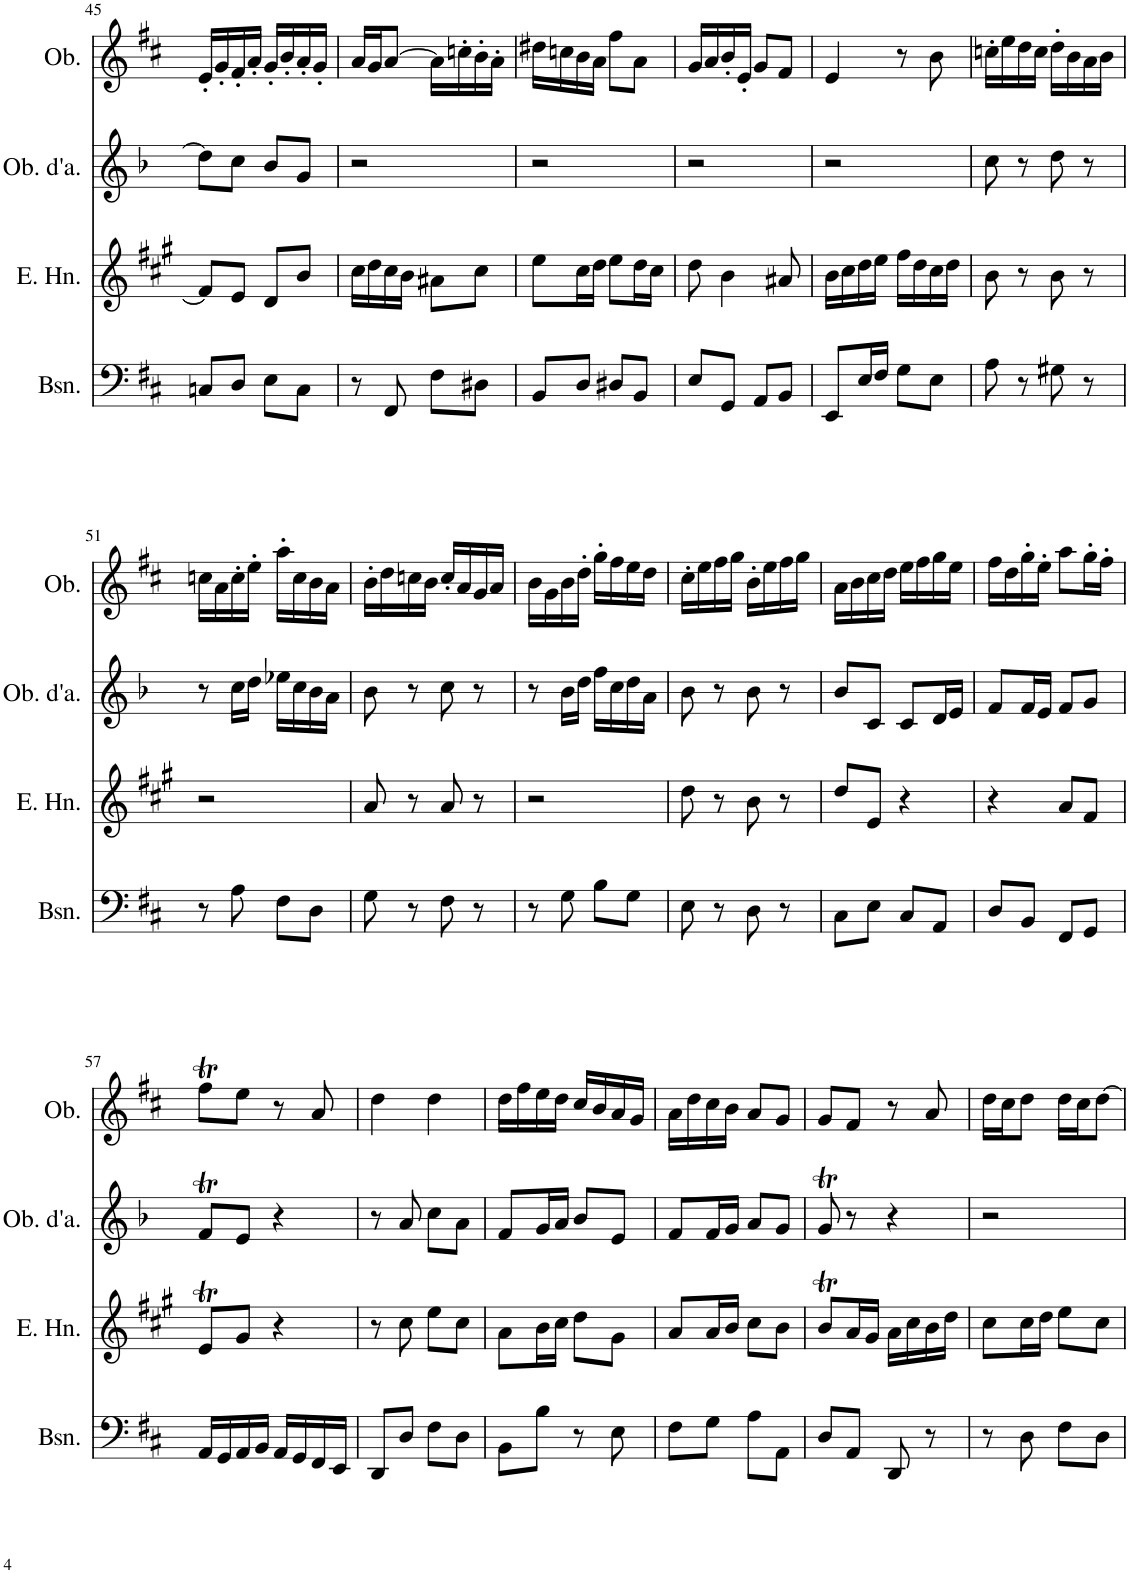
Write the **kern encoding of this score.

**kern	**kern	**kern	**kern
*part4	*part3	*part2	*part1
*staff4	*staff3	*staff2	*staff1
*I"Bassoon	*I"English Horn	*I"Oboe d'amore	*I"Oboe
*I'Bsn.	*I'E. Hn.	*I'Ob. d'a.	*I'Ob.
!!LO:PB:g=z
*clefF4	*clefG2	*clefG2	*clefG2
*	*Trd4c7	*Trd2c3	*
*k[f#c#]	*k[f#c#g#]	*k[b-]	*k[f#c#]
*M2/4	*M2/4	*M2/4	*M2/4
=45	=45	=45	=45
8Cn/L	8f#/L]	8dd\L]	16e'/LL
.	.	.	16g'/
8D/J	8e/J	8cc\J	16f#'/
.	.	.	16a'/JJ
8E\L	8d/L	8b-/L	16g'/LL
.	.	.	16b'/
8C\J	8b/J	8g/J	16a'/
.	.	.	16g'/JJ
=46	=46	=46	=46
8r	16cc#\LL	2r	16a/LL
.	16dd\	.	16g/J
8FF#/	16cc#\	.	[8a/J
.	16b\JJ	.	.
8F#\L	8a#X\L	.	16a\LL]
.	.	.	16ccn'\
8D#X\J	8cc#\J	.	16b'\
.	.	.	16a'\JJ
=47	=47	=47	=47
8BB/L	8ee\L	2r	16dd#X\LL
.	.	.	16ccn\
8D/J	16cc#\L	.	16b\
.	16dd\JJ	.	16a\JJ
8D#X/L	8ee\L	.	8ff#\L
8BB/J	16dd\L	.	8a\J
.	16cc#\JJ	.	.
=48	=48	=48	=48
8E/L	8dd\	2r	16g/LL
.	.	.	16a/
8GG/J	4b\	.	16b'/
.	.	.	16e'/JJ
8AA/L	.	.	8g/L
8BB/J	8a#X/	.	8f#/J
=49	=49	=49	=49
8EE/L	16b\LL	2r	4e/
.	16cc#\	.	.
16E/L	16dd\	.	.
16F#/JJ	16ee\JJ	.	.
8G\L	16ff#\LL	.	8r
.	16dd\	.	.
8E\J	16cc#\	.	8b\
.	16dd\JJ	.	.
=50	=50	=50	=50
8A\	8b\	8cc\	16ccn'\LL
.	.	.	16ee\
8r	8r	8r	16dd\
.	.	.	16cc\JJ
8G#X\	8b\	8dd\	16dd'\LL
.	.	.	16b\
8r	8r	8r	16a\
.	.	.	16b\JJ
!!LO:LB:g=z
=51	=51	=51	=51
8r	2r	8r	16ccn\LL
.	.	.	16a\
8A\	.	16cc\LL	16cc'\
.	.	16dd\JJ	16ee'\JJ
8F#\L	.	16ee-X\LL	16aa'\LL
.	.	16cc\	16cc\
8D\J	.	16b-\	16b\
.	.	16a\JJ	16a\JJ
=52	=52	=52	=52
8G\	8a/	8b-\	16b'\LL
.	.	.	16dd\
8r	8r	8r	16ccn\
.	.	.	16b\JJ
8F#\	8a/	8cc\	16cc'/LL
.	.	.	16a/
8r	8r	8r	16g/
.	.	.	16a/JJ
=53	=53	=53	=53
8r	2r	8r	16b\LL
.	.	.	16g\
8G\	.	16b-\LL	16b\
.	.	16dd\JJ	16dd'\JJ
8B\L	.	16ff\LL	16gg'\LL
.	.	16cc\	16ff#\
8G\J	.	16dd\	16ee\
.	.	16a\JJ	16dd\JJ
=54	=54	=54	=54
8E\	8dd\	8b-\	16cc#'\LL
.	.	.	16ee\
8r	8r	8r	16ff#\
.	.	.	16gg\JJ
8D\	8b\	8b-\	16b'\LL
.	.	.	16ee\
8r	8r	8r	16ff#\
.	.	.	16gg\JJ
=55	=55	=55	=55
8C#\L	8dd/L	8b-/L	16a\LL
.	.	.	16b\
8E\J	8e/J	8c/J	16cc#\
.	.	.	16dd\JJ
8C#/L	4r	8c/L	16ee\LL
.	.	.	16ff#\
8AA/J	.	16d/L	16gg\
.	.	16e/JJ	16ee\JJ
=56	=56	=56	=56
8D/L	4r	8f/L	16ff#\LL
.	.	.	16dd\
8BB/J	.	16f/L	16gg'\
.	.	16e/JJ	16ee'\JJ
8FF#/L	8a/L	8f/L	8aa\L
8GG/J	8f#/J	8g/J	16gg'\L
.	.	.	16ff#'\JJ
!!LO:LB:g=z
=57	=57	=57	=57
16AA/LL	8eT/L	8fT/L	8ff#t\L
16GG/	.	.	.
16AA/	8g#/J	8e/J	8ee\J
16BB/JJ	.	.	.
16AA/LL	4r	4r	8r
16GG/	.	.	.
16FF#/	.	.	8a/
16EE/JJ	.	.	.
=58	=58	=58	=58
8DD/L	8r	8r	4dd\
8D/J	8cc#\	8a/	.
8F#\L	8ee\L	8cc\L	4dd\
8D\J	8cc#\J	8a\J	.
=59	=59	=59	=59
8BB\L	8a\L	8f/L	16dd\LL
.	.	.	16ff#\
8B\J	16b\L	16g/L	16ee\
.	16cc#\JJ	16a/JJ	16dd\JJ
8r	8dd\L	8b-/L	16cc#/LL
.	.	.	16b/
8E\	8g#\J	8e/J	16a/
.	.	.	16g/JJ
=60	=60	=60	=60
8F#\L	8a/L	8f/L	16a\LL
.	.	.	16dd\
8G\J	16a/L	16f/L	16cc#\
.	16b/JJ	16g/JJ	16b\JJ
8A\L	8cc#\L	8a/L	8a/L
8AA\J	8b\J	8g/J	8g/J
=61	=61	=61	=61
8D/L	8bT/L	8gT/	8g/L
8AA/J	16a/L	8r	8f#/J
.	16g#/JJ	.	.
8DD/	16a\LL	4r	8r
.	16cc#\	.	.
8r	16b\	.	8a/
.	16dd\JJ	.	.
=62	=62	=62	=62
8r	8cc#\L	2r	16dd\LL
.	.	.	16cc#\J
8D\	16cc#\L	.	8dd\J
.	16dd\JJ	.	.
8F#\L	8ee\L	.	16dd\LL
.	.	.	16cc#\J
8D\J	8cc#\J	.	[8dd\J
=	=	=	=
*-	*-	*-	*-
